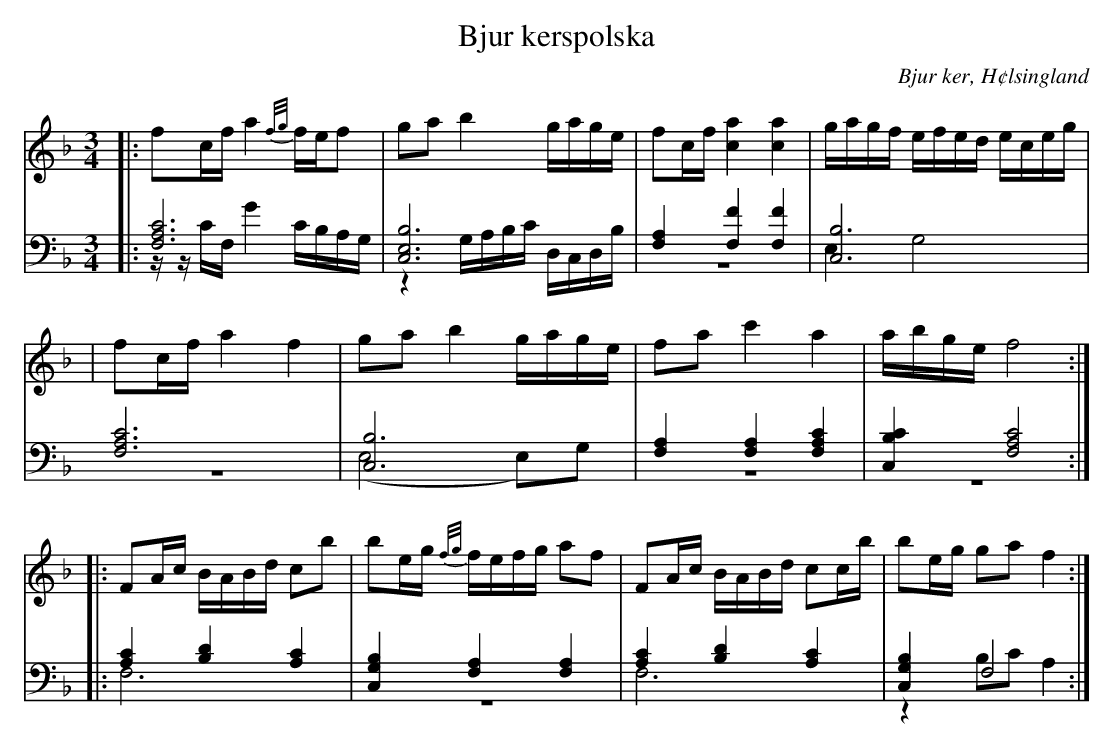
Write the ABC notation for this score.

X:1
T: Bjur kerspolska
O: Bjur ker, H¢lsingland
M: 3/4
L: 1/8
K: F
V:1
V:2
V:3 merge
V: 1
|:fc/f/ a2 {f/g/}f/e/f|ga b2 g/a/g/e/|fc/f/ [c2a2] [c2a2]|g/a/g/f/ e/f/e/d/ e/c/e/g/|
|fc/f/ a2 f2|ga b2 g/a/g/e/|fa c'2 a2| a/b/g/e/ f4:|
|:FA/c/ B/A/B/d/ cb|be/g/ {f/g/}f/e/f/g/ af|FA/c/ B/A/B/d/ cc/b/|be/g/ ga f2:|
V:2 clef=bass
|:[F,6A,6C6]|[C,6E,6B,6]|[F,2A,2] [F,2F2] [F,2F2]|[C,6B,6]|
[F,6A,6C6]|[C,6B,6]|[F,2A,2] [F,2A,2] [F,2A,2C2]|[C,2B,2C2] [F,4A,4C4]:|
 |:[A,2C2] [B,2D2] [A,2C2]|[C,2G,2B,2] [F,2A,2] [F,2A,2]|[A,2C2] [B,2D2] [A,2C2]|[C,2G,2B,2] F,4 :|
V:3 clef=bass
 |:z/z/C/F,/ G2 C/B,/A,/G,/|z2 G,/A,/B,/C/ D,/C,/D,/B,/|z6|E,2 G,4|
 |z6|(E,4 E,)G,|z6|z6:|
|:F,6|z6|F,6|z2 B,C A,2:|
